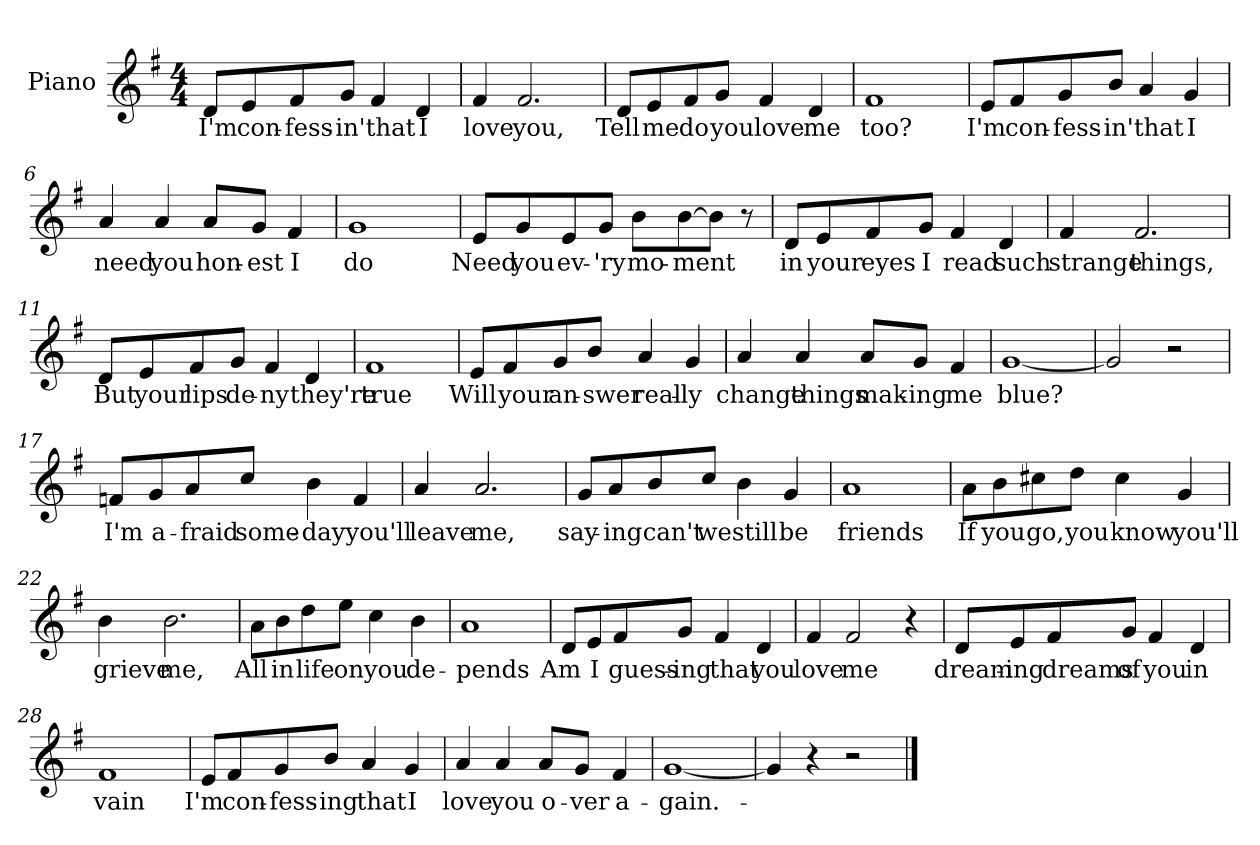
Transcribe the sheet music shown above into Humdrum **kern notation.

**kern	**text
*part1	*part1
*staff1	*staff1
*I"Piano	*
*I'Pno	*
*clefG2	*
*k[f#]	*
*G:	*
*M4/4	*
=1	=1
8d/L	I'm
8e/	con-
8f#/	-fess-
8g/J	-in'
4f#/	that
4d/	I
=2	=2
4f#/	love
2.f#/	you,
=3	=3
8d/L	Tell
8e/	me
8f#/	do
8g/J	you
4f#/	love
4d/	me
=4	=4
1f#	too?
!!LO:LB:g=z
=5	=5
8e/L	I'm
8f#/	con-
8g/	-fess-
8b/J	-in'
4a/	that
4g/	I
=6	=6
4a/	need
4a/	you
8a/L	hon-
8g/J	-est
4f#/	I
=7	=7
1g	do
=8	=8
8e/L	Need
8g/	you
8e/	ev-
8g/J	-'ry
8b\L	mo-
[8b\	-ment
8b\J]	.
8r	.
!!LO:LB:g=z
=9	=9
8d/L	in
8e/	your
8f#/	eyes
8g/J	I
4f#/	read
4d/	such
=10	=10
4f#/	strange
2.f#/	things,
=11	=11
8d/L	But
8e/	your
8f#/	lips
8g/J	de-
4f#/	-ny
4d/	they're
=12	=12
1f#	true
!!LO:LB:g=z
=13	=13
8e/L	Will
8f#/	your
8g/	an-
8b/J	-swer
4a/	real-
4g/	ly
=14	=14
4a/	change
4a/	things
8a/L	mak-
8g/J	-ing
4f#/	me
=15	=15
[1g	blue?
=16	=16
2g/]	.
2r	.
!!LO:LB:g=z
=17	=17
8fn/L	I'm
8g/	a-
8a/	-fraid
8cc/J	some-
4b\	-day
4f/	you'll
=18	=18
4a/	leave
2.a/	me,
=19	=19
8g/L	say-
8a/	-ing
8b/	can't
8cc/J	we
4b\	still
4g/	be
=20	=20
1a	friends
!!LO:LB:g=z
=21	=21
8a\L	If
8b\	you
8cc#X\	go,
8dd\J	you
4cc#\	know
4g/	you'll
=22	=22
4b\	grieve
2.b\	me,
=23	=23
8a\L	All
8b\	in
8dd\	life
8ee\J	on
4cc\	you
4b\	de-
=24	=24
1a	pends
!!LO:LB:g=z
=25	=25
8d/L	Am
8e/	I
8f#/	guess-
8g/J	-ing
4f#/	that
4d/	you
=26	=26
4f#/	love
2f#/	me
4r	.
=27	=27
8d/L	dream-
8e/	-ing
8f#/	dreams
8g/J	of
4f#/	you
4d/	in
=28	=28
1f#	vain
!!LO:LB:g=z
=29	=29
8e/L	I'm
8f#/	con-
8g/	-fess-
8b/J	-ing
4a/	that
4g/	I
=30	=30
4a/	love
4a/	you
8a/L	o-
8g/J	-ver
4f#/	a-
=31	=31
[1g	-gain.-
=32	=32
4g/]	.
4r	.
2r	.
==	==
*-	*-
